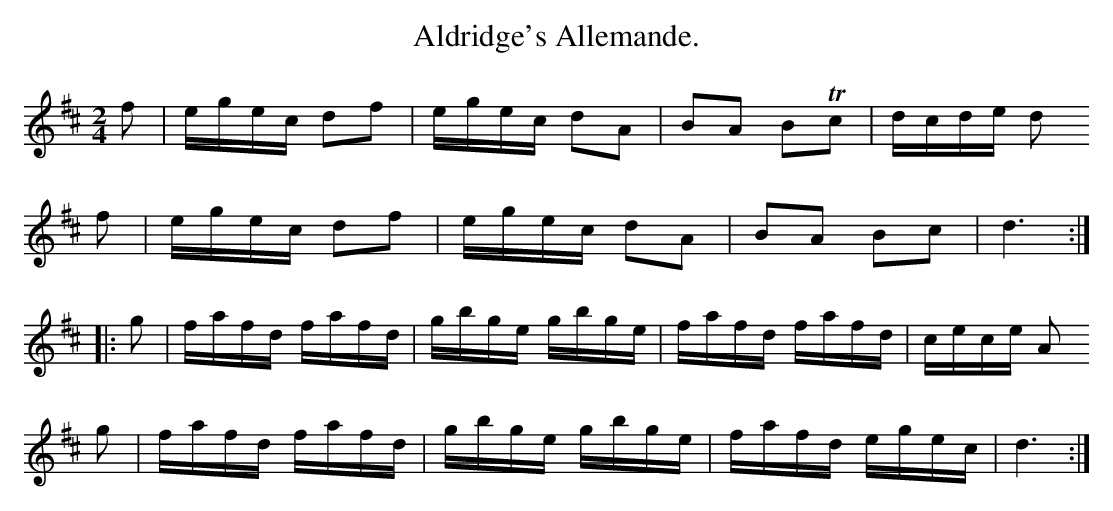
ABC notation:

X:1
T:Aldridge's Allemande.
L:1/16
M:2/4
K:D
f2|egec d2f2|egec d2A2|B2A2 B2Tc2|dcde d2
f2|egec d2f2|egec d2A2|B2A2 B2c2 |d6   ::
g2|fafd fafd|gbge gbge|fafd fafd |cece A2
g2|fafd fafd|gbge gbge|fafd egec |d6   :|
